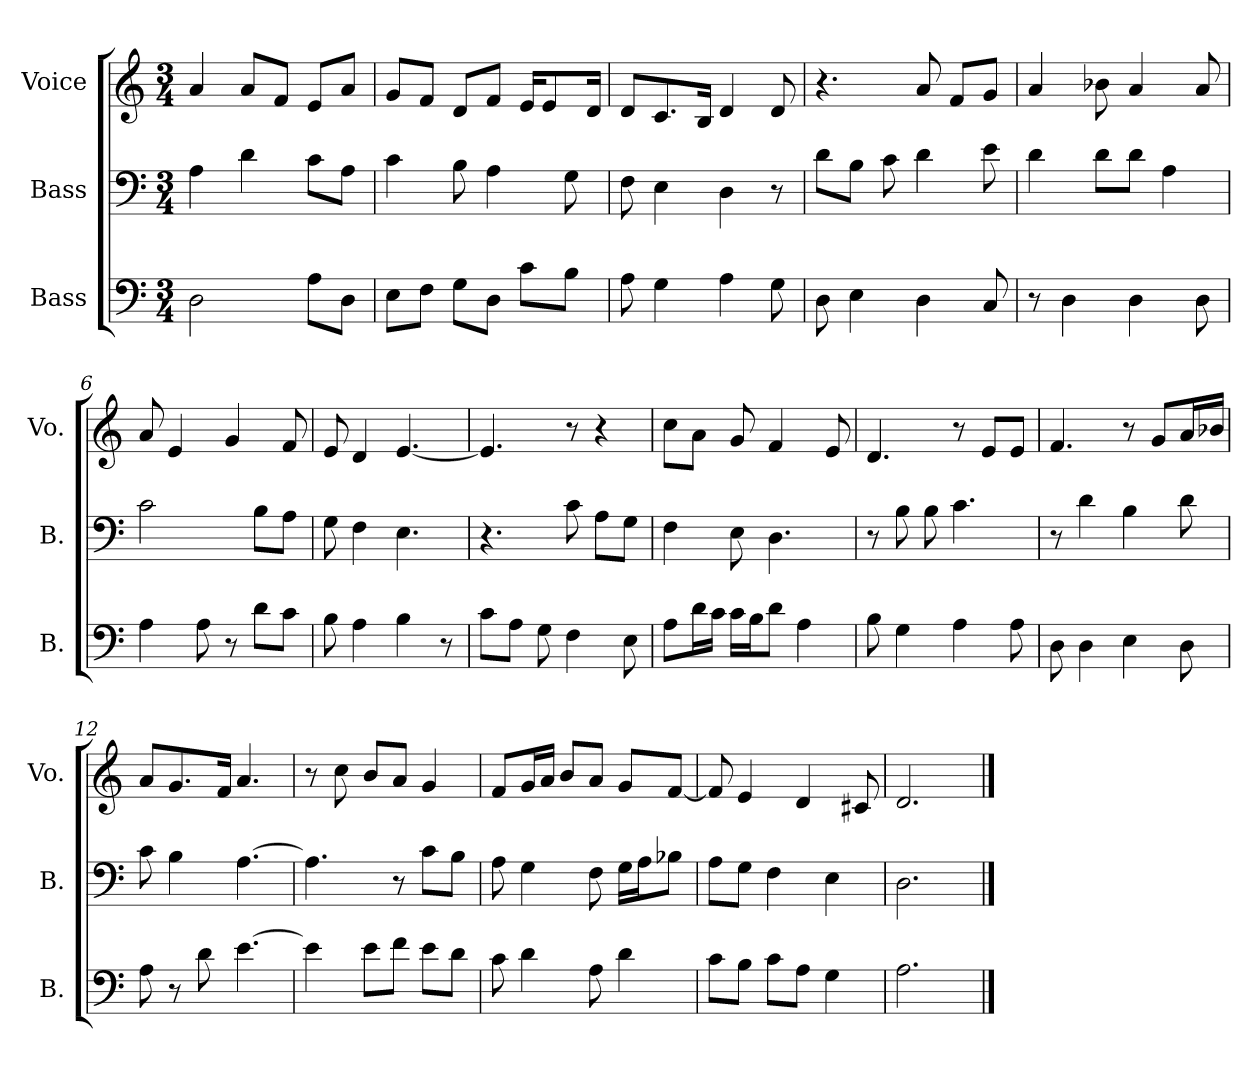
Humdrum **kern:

**kern	**kern	**kern
*part3	*part2	*part1
*staff3	*staff2	*staff1
*I"Bass	*I"Bass	*I"Voice
*I'B.	*I'B.	*I'Vo.
*clefF4	*clefF4	*clefG2
*k[]	*k[]	*k[]
*M3/4	*M3/4	*M3/4
=1	=1	=1
2D\	4A\	4a/
.	4d\	8a/L
.	.	8f/J
8A\L	8c\L	8e/L
8D\J	8A\J	8a/J
=2	=2	=2
8E\L	4c\	8g/L
8F\J	.	8f/J
8G\L	8B\	8d/L
8D\J	4A\	8f/J
8c\L	.	16e/KL
.	.	8e/
8B\J	8G\	.
.	.	16d/Jk
=3	=3	=3
8A\	8F\	8d/L
4G\	4E\	8.c/
.	.	16B/Jk
4A\	4D\	4d/
8G\	8r	8d/
=4	=4	=4
8D\	8d\L	4.r
4E\	8B\J	.
.	8c\	.
4D\	4d\	8a/
.	.	8f/L
8C/	8e\	8g/J
=5	=5	=5
8r	4d\	4a/
4D\	.	.
.	8d\L	8b-X\
4D\	8d\J	4a/
.	4A\	.
8D\	.	8a/
=6	=6	=6
4A\	2c\	8a/
.	.	4e/
8A\	.	.
8r	.	4g/
8d\L	8B\L	.
8c\J	8A\J	8f/
!!LO:LB:g=z
=7	=7	=7
8B\	8G\	8e/
4A\	4F\	4d/
4B\	4.E\	[4.e/
8r	.	.
=8	=8	=8
8c\L	4.r	4.e/]
8A\J	.	.
8G\	.	.
4F\	8c\	8r
.	8A\L	4r
8E\	8G\J	.
=9	=9	=9
8A\L	4F\	8cc\L
16d\L	.	8a\J
16c\JJ	.	.
16c\LL	8E\	8g/
16B\J	.	.
8d\J	4.D\	4f/
4A\	.	.
.	.	8e/
=10	=10	=10
8B\	8r	4.d/
4G\	8B\	.
.	8B\	.
4A\	4.c\	8r
.	.	8e/L
8A\	.	8e/J
=11	=11	=11
8D\	8r	4.f/
4D\	4d\	.
4E\	4B\	8r
.	.	8g/L
8D\	8d\	16a/L
.	.	16b-X/JJ
=12	=12	=12
8A\	8c\	8a/L
8r	4B\	8.g/
8d\	.	.
.	.	16f/Jk
[4.e\	[4.A\	4.a/
=13	=13	=13
4e\]	4.A\]	8r
.	.	8cc\
8e\L	.	8b/L
8f\J	8r	8a/J
8e\L	8c\L	4g/
8d\J	8B\J	.
!!LO:LB:g=z
=14	=14	=14
8c\	8A\	8f/L
4d\	4G\	16g/L
.	.	16a/JJ
.	.	8b/L
8A\	8F\	8a/J
4d\	16G\LL	8g/L
.	16A\J	.
.	8B-X\J	[8f/J
=15	=15	=15
8c\L	8A\L	8f/]
8B\J	8G\J	4e/
8c\L	4F\	.
8A\J	.	4d/
4G\	4E\	.
.	.	8c#X/
=16	=16	=16
2.A\	2.D\	2.d/
==	==	==
*-	*-	*-
